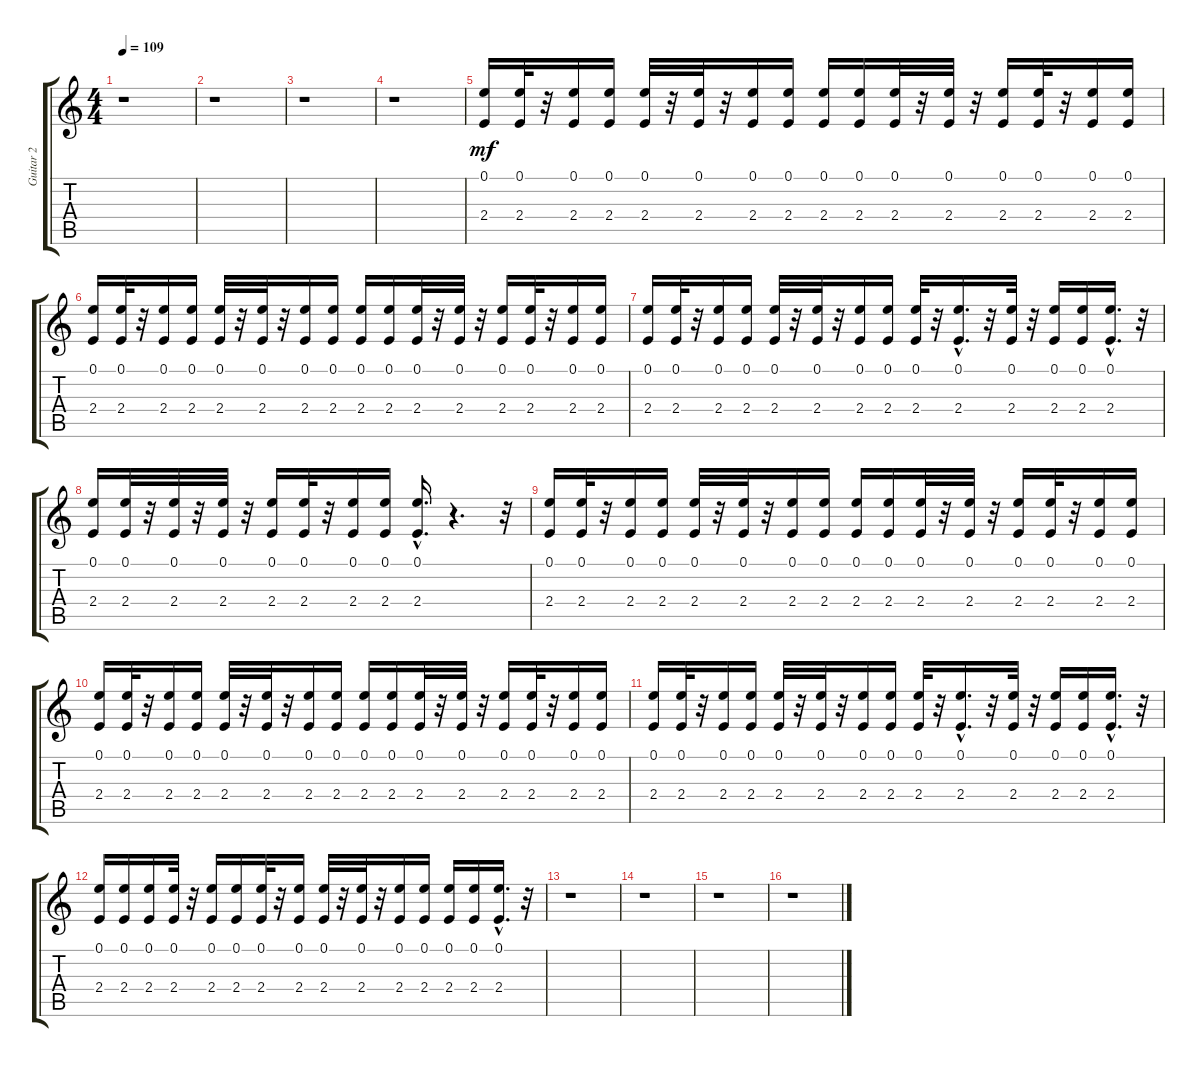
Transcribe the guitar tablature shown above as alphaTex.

\track ("Guitar 2" "Guitar 2") {instrument distortionguitar}
\staff {score tabs}
\tuning (E4 B3 G3 D3 A2 E2) {hide}
\ts (4 4)
\tempo 109
\clef g2
\ks c
r.1{dy fff} |
r.1 |
r.1 |
r.1 |
(0.1 2.4).16{dy mf} (0.1 2.4).32 r.32 (0.1 2.4).16 (0.1 2.4).16 (0.1 2.4).32 r.32 (0.1 2.4).32 r.32 (0.1 2.4).16 (0.1 2.4).16 (0.1 2.4).16 (0.1 2.4).16 (0.1 2.4).32 r.32 (0.1 2.4).32 r.32 (0.1 2.4).16 (0.1 2.4).32 r.32 (0.1 2.4).16 (0.1 2.4).16 |
(0.1 2.4).16 (0.1 2.4).32 r.32 (0.1 2.4).16 (0.1 2.4).16 (0.1 2.4).32 r.32 (0.1 2.4).32 r.32 (0.1 2.4).16 (0.1 2.4).16 (0.1 2.4).16 (0.1 2.4).16 (0.1 2.4).32 r.32 (0.1 2.4).32 r.32 (0.1 2.4).16 (0.1 2.4).32 r.32 (0.1 2.4).16 (0.1 2.4).16 |
(0.1 2.4).16 (0.1 2.4).32 r.32 (0.1 2.4).16 (0.1 2.4).16 (0.1 2.4).32 r.32 (0.1 2.4).32 r.32 (0.1 2.4).16 (0.1 2.4).16 (0.1 2.4).32 r.32 (0.1{hac} 2.4{hac}).16{d} r.32 (0.1 2.4).32 r.32 (0.1 2.4).16 (0.1 2.4).16 (0.1{hac} 2.4{hac}).16{d} r.32 |
(0.1 2.4).16 (0.1 2.4).32 r.32 (0.1 2.4).32 r.32 (0.1 2.4).32 r.32 (0.1 2.4).16 (0.1 2.4).32 r.32 (0.1 2.4).16 (0.1 2.4).16 (0.1{hac} 2.4{hac}).16{d} r.4{d} r.32 |
(0.1 2.4).16 (0.1 2.4).32 r.32 (0.1 2.4).16 (0.1 2.4).16 (0.1 2.4).32 r.32 (0.1 2.4).32 r.32 (0.1 2.4).16 (0.1 2.4).16 (0.1 2.4).16 (0.1 2.4).16 (0.1 2.4).32 r.32 (0.1 2.4).32 r.32 (0.1 2.4).16 (0.1 2.4).32 r.32 (0.1 2.4).16 (0.1 2.4).16 |
(0.1 2.4).16 (0.1 2.4).32 r.32 (0.1 2.4).16 (0.1 2.4).16 (0.1 2.4).32 r.32 (0.1 2.4).32 r.32 (0.1 2.4).16 (0.1 2.4).16 (0.1 2.4).16 (0.1 2.4).16 (0.1 2.4).32 r.32 (0.1 2.4).32 r.32 (0.1 2.4).16 (0.1 2.4).32 r.32 (0.1 2.4).16 (0.1 2.4).16 |
(0.1 2.4).16 (0.1 2.4).32 r.32 (0.1 2.4).16 (0.1 2.4).16 (0.1 2.4).32 r.32 (0.1 2.4).32 r.32 (0.1 2.4).16 (0.1 2.4).16 (0.1 2.4).32 r.32 (0.1{hac} 2.4{hac}).16{d} r.32 (0.1 2.4).32 r.32 (0.1 2.4).16 (0.1 2.4).16 (0.1{hac} 2.4{hac}).16{d} r.32 |
(0.1 2.4).16 (0.1 2.4).16 (0.1 2.4).16 (0.1 2.4).32 r.32 (0.1 2.4).16 (0.1 2.4).16 (0.1 2.4).32 r.32 (0.1 2.4).16 (0.1 2.4).32 r.32 (0.1 2.4).32 r.32 (0.1 2.4).16 (0.1 2.4).16 (0.1 2.4).16 (0.1 2.4).16 (0.1{hac} 2.4{hac}).16{d} r.32 |
r.1 |
r.1 |
r.1 |
r.1
